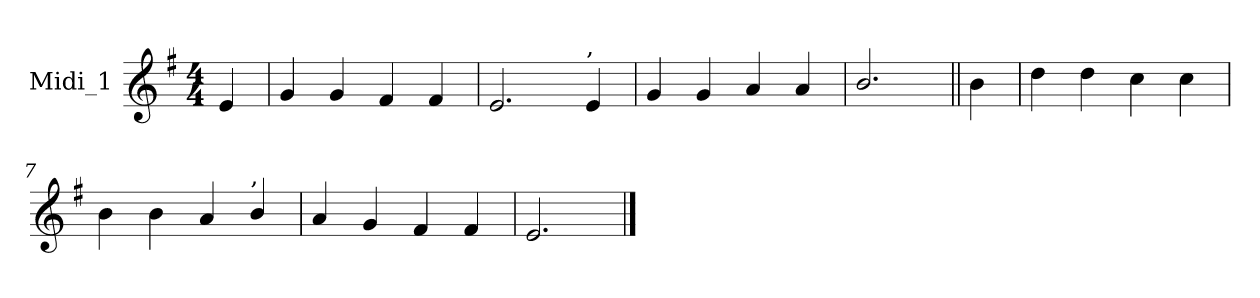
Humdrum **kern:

**kern
*part1
*staff1
*I"Midi_1
*clefG2
*k[f#]
*G:
*M4/4
=
4e
=1
4g
4g
4f#
4f#
=2
2.e
!LO:TX:a:t=,
4e
=3
4g
4g
4a
4a
=4
2.b/
!!LO:LB:g=z
=5||
4b
=6
4dd
4dd
4cc
4cc
=7
4b
4b
4a
!LO:TX:a:t=,
4b/
=8
4a
4g
4f#
4f#
=9
2.e
==
*-
